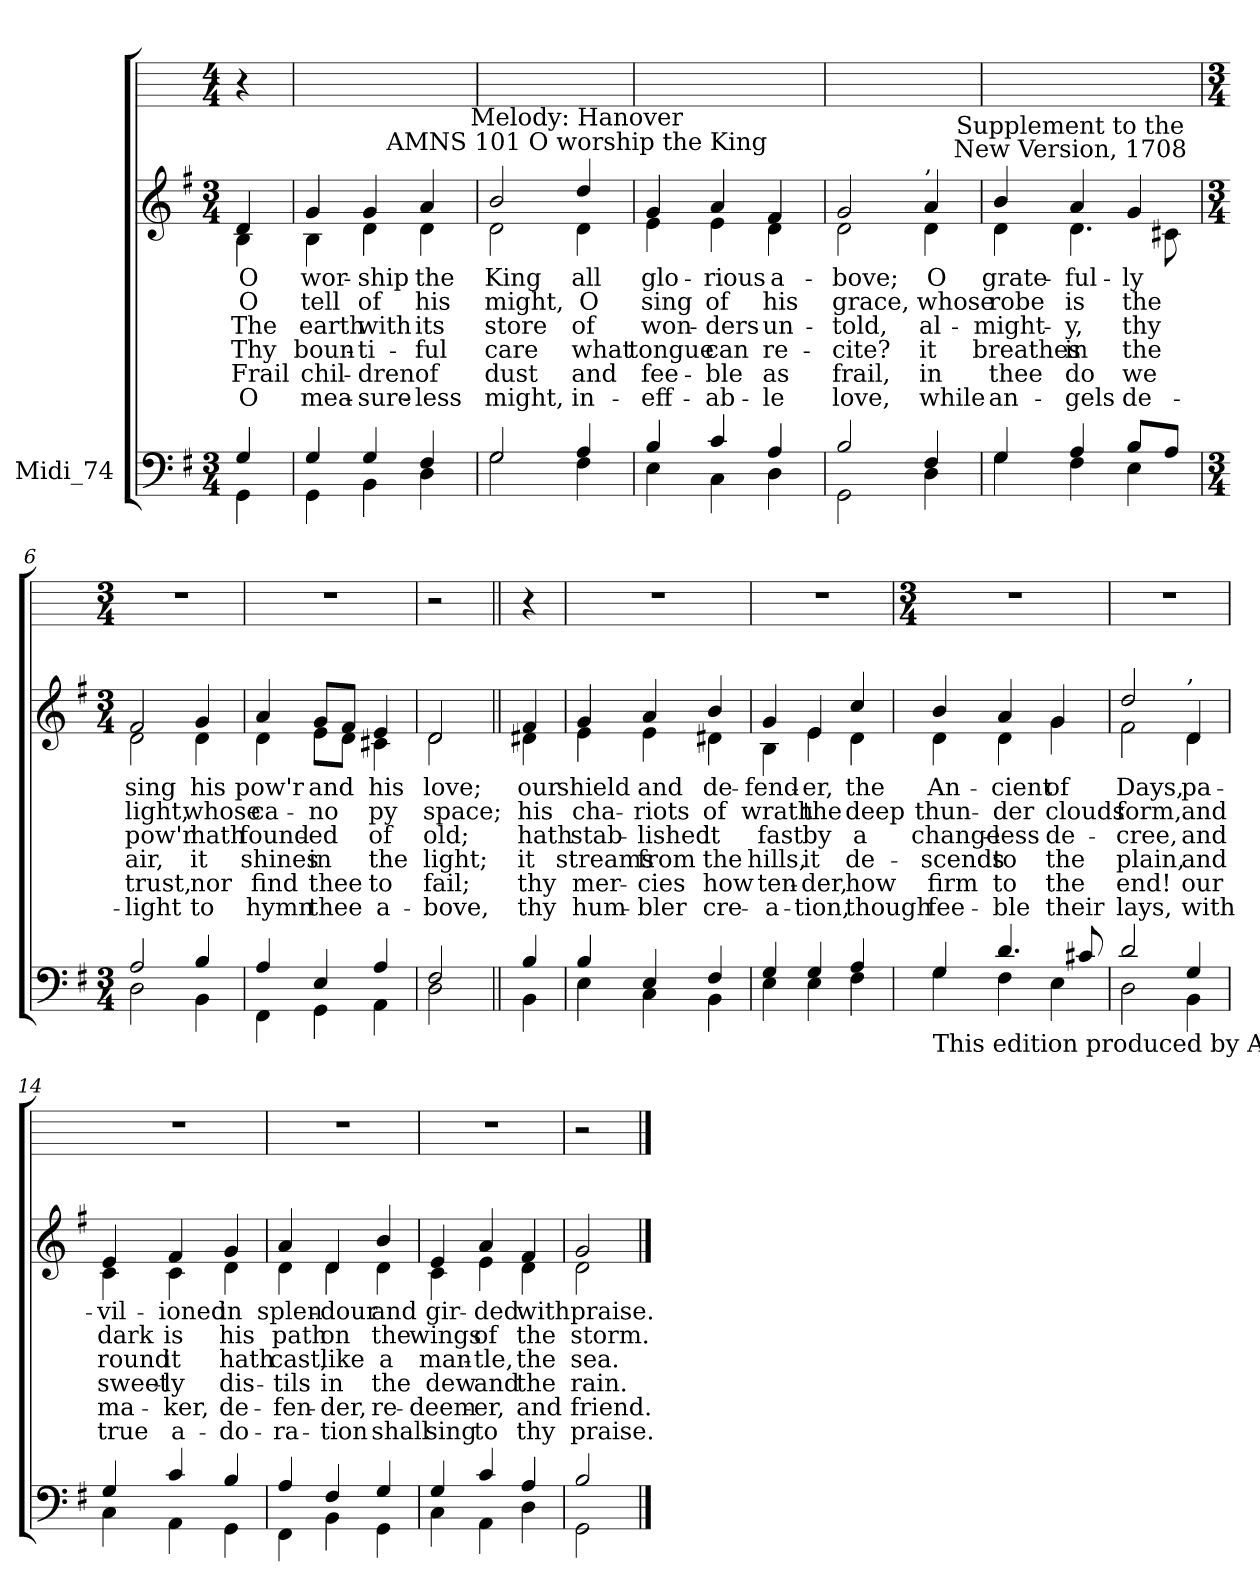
**kern	**kern	**text	**text	**text	**text	**text	**text	**kern
*part3	*part2	*part2	*part2	*part2	*part2	*part2	*part2	*part1
*staff3	*staff2	*staff2	*staff2	*staff2	*staff2	*staff2	*staff2	*staff1
*I"Midi_74	*	*	*	*	*	*	*	*
*clefF4	*clefG2	*	*	*	*	*	*	*
*k[f#]	*k[f#]	*	*	*	*	*	*	*
*G:	*G:	*	*	*	*	*	*	*
*M3/4	*M3/4	*	*	*	*	*	*	*M4/4
=	=	=	=	=	=	=	=	=
*^	*	*	*	*	*	*	*	*
!	!	!LO:TX:a:cj:t=Robert Grant\n(1779-1838)	!	!	!	!	!	!	!
!	!	!	!LO:LY:b	!LO:LY:b	!LO:LY:b	!LO:LY:b	!LO:LY:b	!LO:LY:b	!
*	*	*^	*	*	*	*	*	*	*
4G/	4GG\	4d/	4B\	O	O	The	Thy	Frail	O	4r
=1	=1	=1	=1	=1	=1	=1	=1	=1	=1	=1
!	!	!	!	!LO:LY:b	!LO:LY:b	!LO:LY:b	!LO:LY:b	!LO:LY:b	!LO:LY:b	!
4G/	4GG\	4g/	4B\	wor-	-tell	earth	boun-	-chil-	-mea-	2.r
!	!	!	!	!LO:LY:b	!LO:LY:b	!LO:LY:b	!LO:LY:b	!LO:LY:b	!LO:LY:b	!
4G/	4BB\	4g/	4d\	-ship	of	with	ti-	-dren	sure-	.
!	!	!	!	!LO:LY:b	!LO:LY:b	!LO:LY:b	!LO:LY:b	!LO:LY:b	!LO:LY:b	!
4F#/	4D\	4a/	4d\	-the	his	its	ful	of	less	.
=2	=2	=2	=2	=2	=2	=2	=2	=2	=2	=2
!	!	!	!	!LO:LY:b	!LO:LY:b	!LO:LY:b	!LO:LY:b	!LO:LY:b	!LO:LY:b	!
2G/	2G\	2b/	2d\	King	might,	store	care	dust	might,	2.r
!	!	!LO:TX:a:cj:t=AMNS 101 O worship the King	!	!	!	!	!	!	!	!
!	!	!LO:TX:a:cj:t=Melody&colon; Hanover	!	!	!	!	!	!	!	!
!	!	!	!	!LO:LY:b	!LO:LY:b	!LO:LY:b	!LO:LY:b	!LO:LY:b	!LO:LY:b	!
4A/	4F#\	4dd/	4d\	all	O	of	what	and	in-	.
=3	=3	=3	=3	=3	=3	=3	=3	=3	=3	=3
!	!	!	!	!LO:LY:b	!LO:LY:b	!LO:LY:b	!LO:LY:b	!LO:LY:b	!LO:LY:b	!
4B/	4E\	4g/	4e\	-glo-	-sing	won-	-tongue	fee-	-eff-	2.r
!	!	!	!	!LO:LY:b	!LO:LY:b	!LO:LY:b	!LO:LY:b	!LO:LY:b	!LO:LY:b	!
4c/	4C\	4a/	4e\	-rious	of	ders	can	ble	ab-	.
!	!	!	!	!LO:LY:b	!LO:LY:b	!LO:LY:b	!LO:LY:b	!LO:LY:b	!LO:LY:b	!
4A/	4D\	4f#/	4d\	-a-	-his	un-	-re-	-as	le	.
=4	=4	=4	=4	=4	=4	=4	=4	=4	=4	=4
!	!	!	!	!LO:LY:b	!LO:LY:b	!LO:LY:b	!LO:LY:b	!LO:LY:b	!LO:LY:b	!
2B/	2GG\	2g/	2d\	bove;	grace,	told,	cite?	frail,	love,	2.r
!	!	!LO:TX:a:t=,	!	!	!	!	!	!	!	!
!	!	!	!	!LO:LY:b	!LO:LY:b	!LO:LY:b	!LO:LY:b	!LO:LY:b	!LO:LY:b	!
4F#/	4D\	4a/	4d\	O	whose	al-	-it	in	while	.
=5	=5	=5	=5	=5	=5	=5	=5	=5	=5	=5
!	!	!	!	!LO:LY:b	!LO:LY:b	!LO:LY:b	!LO:LY:b	!LO:LY:b	!LO:LY:b	!
4G/	4G\	4b/	4d\	grate-	-robe	might-	-breathes	thee	an-	2.r
!	!	!LO:TX:a:cj:t=Supplement to the\nNew Version, 1708	!	!	!	!	!	!	!	!
!	!	!	!	!LO:LY:b	!LO:LY:b	!LO:LY:b	!LO:LY:b	!LO:LY:b	!LO:LY:b	!
4A/	4F#\	4a/	4.d\	-ful-	-is	y,	in	do	gels	.
!	!	!	!	!LO:LY:b	!LO:LY:b	!LO:LY:b	!LO:LY:b	!LO:LY:b	!LO:LY:b	!
8B/L	4E\	4g/	.	ly	the	thy	the	we	de-	.
8A/J	.	.	8c#X\	.	.	.	.	.	.	.
!!LO:LB:g=z
=6	=6	=6	=6	=6	=6	=6	=6	=6	=6	=6
*M3/4	*	*M3/4	*	*	*	*	*	*	*	*M3/4
!	!	!	!	!LO:LY:b	!LO:LY:b	!LO:LY:b	!LO:LY:b	!LO:LY:b	!LO:LY:b	!
2A/	2D\	2f#/	2d\	-sing	light,	pow'r	air,	trust,	light	2.r
!	!	!	!	!LO:LY:b	!LO:LY:b	!LO:LY:b	!LO:LY:b	!LO:LY:b	!LO:LY:b	!
4B/	4BB\	4g/	4d\	his	whose	hath	it	nor	to	.
=7	=7	=7	=7	=7	=7	=7	=7	=7	=7	=7
!	!	!	!	!LO:LY:b	!LO:LY:b	!LO:LY:b	!LO:LY:b	!LO:LY:b	!LO:LY:b	!
4A/	4FF#\	4a/	4d\	pow'r	ca-	-found-	-shines	find	hymn	2.r
!	!	!	!	!LO:LY:b	!LO:LY:b	!LO:LY:b	!LO:LY:b	!LO:LY:b	!LO:LY:b	!
4E/	4GG\	8g/L	8e\L	and	no	ed	in	thee	thee	.
.	.	8f#/J	8d\J	.	.	.	.	.	.	.
!	!	!	!	!LO:LY:b	!LO:LY:b	!LO:LY:b	!LO:LY:b	!LO:LY:b	!LO:LY:b	!
4A/	4AA\	4e/	4c#X\	his	py	of	the	to	a-	.
=8	=8	=8	=8	=8	=8	=8	=8	=8	=8	=8
!	!	!	!	!LO:LY:b	!LO:LY:b	!LO:LY:b	!LO:LY:b	!LO:LY:b	!LO:LY:b	!
2F#/	2D\	2d/	2d\	-love;	space;	old;	light;	fail;	bove,	2r
=9||	=9||	=9||	=9||	=9||	=9||	=9||	=9||	=9||	=9||	=9||
!	!	!	!	!LO:LY:b	!LO:LY:b	!LO:LY:b	!LO:LY:b	!LO:LY:b	!LO:LY:b	!
4B/	4BB\	4f#/	4d#X\	our	his	hath	it	thy	thy	4r
=10	=10	=10	=10	=10	=10	=10	=10	=10	=10	=10
!	!	!	!	!LO:LY:b	!LO:LY:b	!LO:LY:b	!LO:LY:b	!LO:LY:b	!LO:LY:b	!
4B/	4E\	4g/	4e\	shield	cha-	-stab-	-streams	mer-	-hum-	2.r
!	!	!	!	!LO:LY:b	!LO:LY:b	!LO:LY:b	!LO:LY:b	!LO:LY:b	!LO:LY:b	!
4E/	4C\	4a/	4e\	-and	riots	lished	from	cies	bler	.
!	!	!	!	!LO:LY:b	!LO:LY:b	!LO:LY:b	!LO:LY:b	!LO:LY:b	!LO:LY:b	!
4F#/	4BB\	4b/	4d#X\	de-	-of	it	the	how	cre-	.
=11	=11	=11	=11	=11	=11	=11	=11	=11	=11	=11
!	!	!	!	!LO:LY:b	!LO:LY:b	!LO:LY:b	!LO:LY:b	!LO:LY:b	!LO:LY:b	!
4G/	4E\	4g/	4B\	-fend-	-wrath	fast	hills,	ten-	-a-	2.r
!	!	!	!	!LO:LY:b	!LO:LY:b	!LO:LY:b	!LO:LY:b	!LO:LY:b	!LO:LY:b	!
4G/	4E\	4e/	4e\	-er,	the	by	it	der,	tion,	.
!	!	!	!	!LO:LY:b	!LO:LY:b	!LO:LY:b	!LO:LY:b	!LO:LY:b	!LO:LY:b	!
4A/	4F#\	4cc/	4d\	the	deep	a	de-	-how	though	.
!!LO:LB:g=z
=12	=12	=12	=12	=12	=12	=12	=12	=12	=12	=12
*	*	*	*	*	*	*	*	*	*	*M3/4
!LO:TX:b:t=This edition produced by Andrew Sims, 2020	!	!	!	!	!	!	!	!	!	!
!	!	!	!	!LO:LY:b	!LO:LY:b	!LO:LY:b	!LO:LY:b	!LO:LY:b	!LO:LY:b	!
4G/	4G\	4b/	4d\	An-	-thun-	-change-	-scends	firm	fee-	2.r
!	!	!	!	!LO:LY:b	!LO:LY:b	!LO:LY:b	!LO:LY:b	!LO:LY:b	!LO:LY:b	!
4.d/	4F#\	4a/	4d\	-cient	der	less	to	to	ble	.
!	!	!	!	!LO:LY:b	!LO:LY:b	!LO:LY:b	!LO:LY:b	!LO:LY:b	!LO:LY:b	!
.	4E\	4g/	4g\	of	clouds	de-	-the	the	their	.
8c#X/	.	.	.	.	.	.	.	.	.	.
=13	=13	=13	=13	=13	=13	=13	=13	=13	=13	=13
!	!	!	!	!LO:LY:b	!LO:LY:b	!LO:LY:b	!LO:LY:b	!LO:LY:b	!LO:LY:b	!
2d/	2D\	2dd/	2f#\	Days,	form,	cree,	plain,	end!	lays,	2.r
!	!	!LO:TX:a:t=,	!	!	!	!	!	!	!	!
!	!	!	!	!LO:LY:b	!LO:LY:b	!LO:LY:b	!LO:LY:b	!LO:LY:b	!LO:LY:b	!
4G/	4BB\	4d/	4d\	pa-	-and	and	and	our	with	.
=14	=14	=14	=14	=14	=14	=14	=14	=14	=14	=14
!	!	!	!	!LO:LY:b	!LO:LY:b	!LO:LY:b	!LO:LY:b	!LO:LY:b	!LO:LY:b	!
4G/	4C\	4e/	4c\	vil-	-dark	round	sweet-	-ma-	-true	2.r
!	!	!	!	!LO:LY:b	!LO:LY:b	!LO:LY:b	!LO:LY:b	!LO:LY:b	!LO:LY:b	!
4c/	4AA\	4f#/	4c\	ioned	is	it	ly	ker,	a-	.
!	!	!	!	!LO:LY:b	!LO:LY:b	!LO:LY:b	!LO:LY:b	!LO:LY:b	!LO:LY:b	!
4B/	4GG\	4g/	4d\	-in	his	hath	dis-	-de-	-do-	.
=15	=15	=15	=15	=15	=15	=15	=15	=15	=15	=15
!	!	!	!	!LO:LY:b	!LO:LY:b	!LO:LY:b	!LO:LY:b	!LO:LY:b	!LO:LY:b	!
4A/	4FF#\	4a/	4d\	-splen-	-path	cast,	tils	fen-	-ra-	2.r
!	!	!	!	!LO:LY:b	!LO:LY:b	!LO:LY:b	!LO:LY:b	!LO:LY:b	!LO:LY:b	!
4F#/	4BB\	4d/	4d\	-dour	on	like	in	der,	tion	.
!	!	!	!	!LO:LY:b	!LO:LY:b	!LO:LY:b	!LO:LY:b	!LO:LY:b	!LO:LY:b	!
4G/	4GG\	4b/	4d\	and	the	a	the	re-	-shall	.
=16	=16	=16	=16	=16	=16	=16	=16	=16	=16	=16
!	!	!	!	!LO:LY:b	!LO:LY:b	!LO:LY:b	!LO:LY:b	!LO:LY:b	!LO:LY:b	!
4G/	4C\	4e/	4c\	gir-	-wings	man-	-dew	deem-	-sing	2.r
!	!	!	!	!LO:LY:b	!LO:LY:b	!LO:LY:b	!LO:LY:b	!LO:LY:b	!LO:LY:b	!
4c/	4AA\	4a/	4e\	ded	of	tle,	and	er,	to	.
!	!	!	!	!LO:LY:b	!LO:LY:b	!LO:LY:b	!LO:LY:b	!LO:LY:b	!LO:LY:b	!
4A/	4D\	4f#/	4d\	with	the	the	the	and	thy	.
=17	=17	=17	=17	=17	=17	=17	=17	=17	=17	=17
!	!	!	!	!LO:LY:b	!LO:LY:b	!LO:LY:b	!LO:LY:b	!LO:LY:b	!LO:LY:b	!
2B/	2GG\	2g/	2d\	praise.	storm.	sea.	rain.	friend.	praise.	2r
*v	*v	*	*	*	*	*	*	*	*	*
*	*v	*v	*	*	*	*	*	*	*
==	==	==	==	==	==	==	==	==
*-	*-	*-	*-	*-	*-	*-	*-	*-
